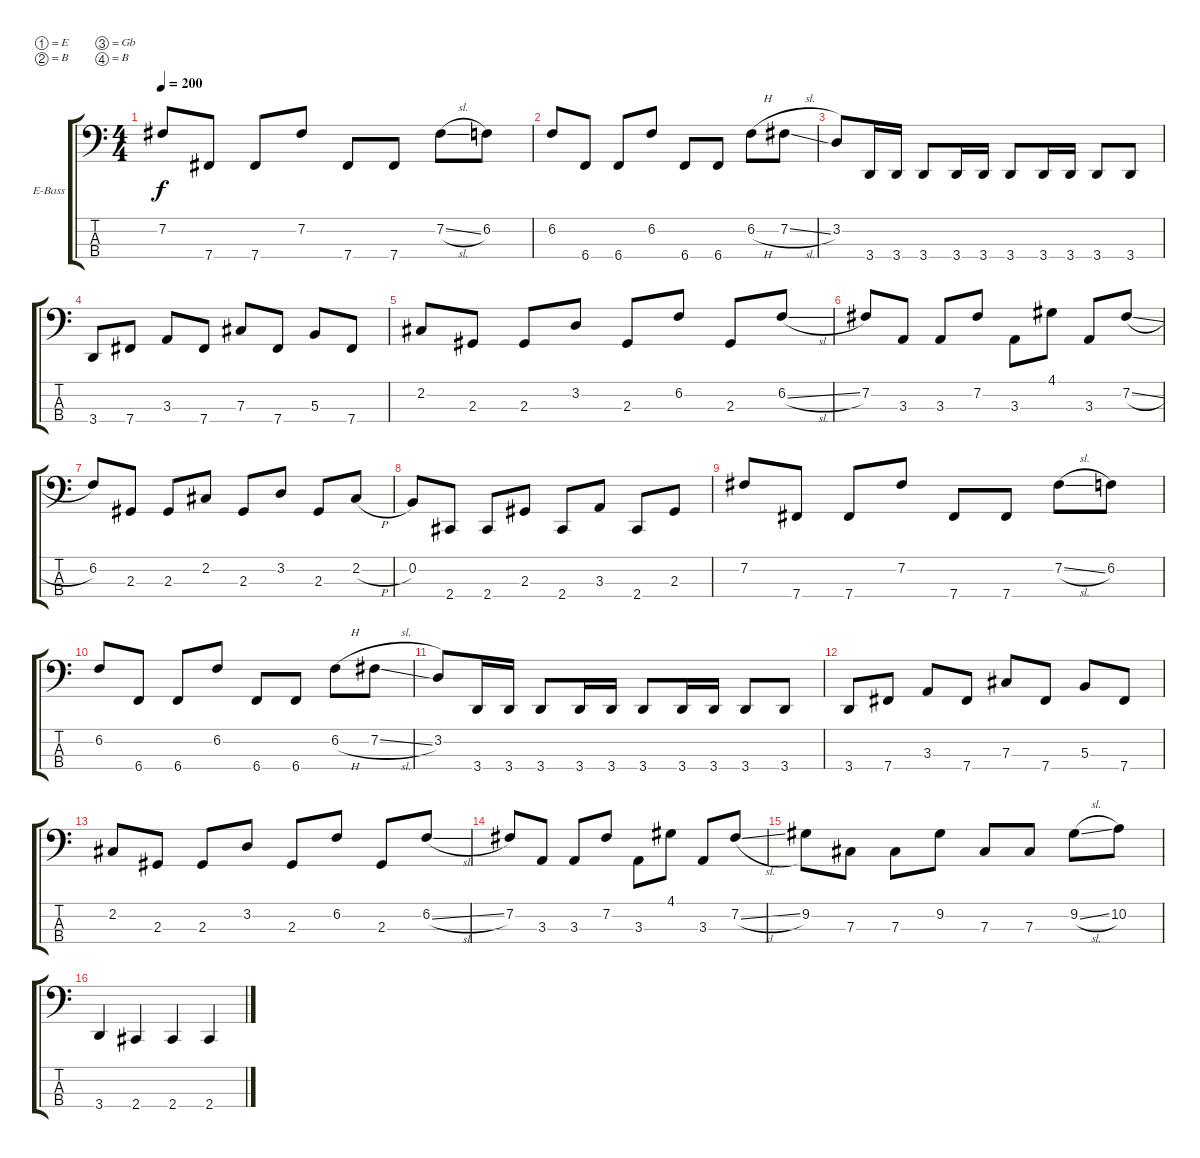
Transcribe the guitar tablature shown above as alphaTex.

\bracketExtendMode groupsimilarinstruments
\firstSystemTrackNameOrientation horizontal
\otherSystemsTrackNameOrientation horizontal
\track ("Electric Bass" "E-Bass") {instrument electricbassfinger}
\staff {score tabs}
\tuning (E2 B1 Gb1 B0)
\ts (4 4)
\tempo 200
\clef f4
\ks c
7.2.8{dy f} 7.4.8 7.4.8 7.2.8 7.4.8 7.4.8 7.2{sl}.8 6.2.8 |
6.2.8 6.4.8 6.4.8 6.2.8 6.4.8 6.4.8 6.2{h}.8 7.2{sl}.8 |
3.2.8 3.4.16 3.4.16 3.4.8 3.4.16 3.4.16 3.4.8 3.4.16 3.4.16 3.4.8 3.4.8 |
3.4.8 7.4.8 3.3.8 7.4.8 7.3.8 7.4.8 5.3.8 7.4.8 |
2.2.8 2.3.8 2.3.8 3.2.8 2.3.8 6.2.8 2.3.8 6.2{sl}.8 |
7.2.8 3.3.8 3.3.8 7.2.8 3.3.8 4.1.8 3.3.8 7.2{sl}.8 |
6.2.8 2.3.8 2.3.8 2.2.8 2.3.8 3.2.8 2.3.8 2.2{h}.8 |
0.2.8 2.4.8 2.4.8 2.3.8 2.4.8 3.3.8 2.4.8 2.3.8 |
7.2.8 7.4.8 7.4.8 7.2.8 7.4.8 7.4.8 7.2{sl}.8 6.2.8 |
6.2.8 6.4.8 6.4.8 6.2.8 6.4.8 6.4.8 6.2{h}.8 7.2{sl}.8 |
3.2.8 3.4.16 3.4.16 3.4.8 3.4.16 3.4.16 3.4.8 3.4.16 3.4.16 3.4.8 3.4.8 |
3.4.8 7.4.8 3.3.8 7.4.8 7.3.8 7.4.8 5.3.8 7.4.8 |
2.2.8 2.3.8 2.3.8 3.2.8 2.3.8 6.2.8 2.3.8 6.2{sl}.8 |
7.2.8 3.3.8 3.3.8 7.2.8 3.3.8 4.1.8 3.3.8 7.2{sl}.8 |
9.2.8 7.3.8 7.3.8 9.2.8 7.3.8 7.3.8 9.2{sl}.8 10.2.8 |
3.4.4 2.4.4 2.4.4 2.4.4
